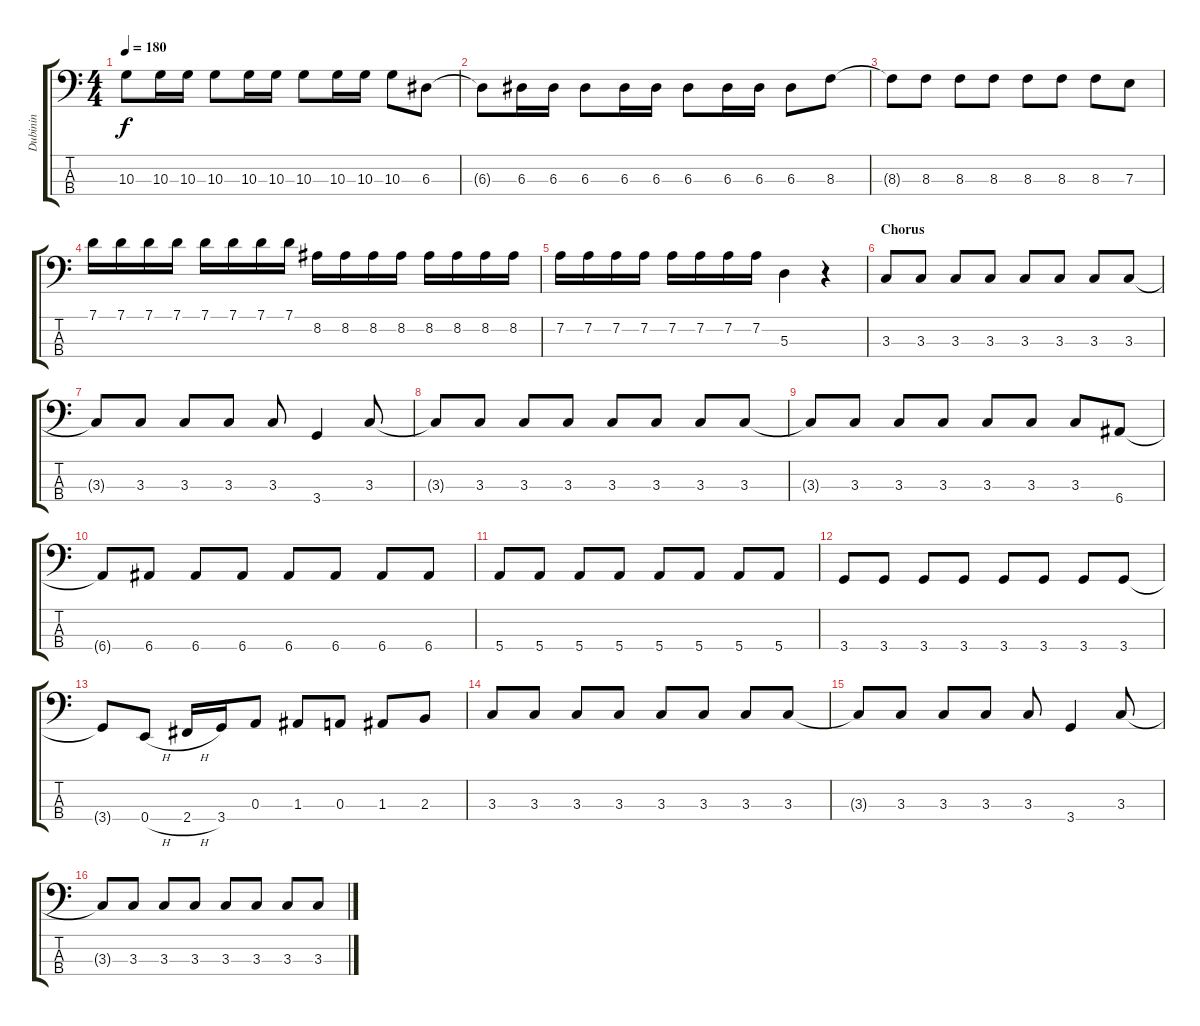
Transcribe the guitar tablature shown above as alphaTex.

\track ("Dubinin" "Dubinin") {instrument electricbassfinger}
\staff {score tabs}
\tuning (G2 D2 A1 E1) {hide}
\ts (4 4)
\tempo 180
\clef f4
\ks c
10.3.8{dy f} 10.3.16 10.3.16 10.3.8 10.3.16 10.3.16 10.3.8 10.3.16 10.3.16 10.3.8 6.3.8 |
6.3{t}.8 6.3.16 6.3.16 6.3.8 6.3.16 6.3.16 6.3.8 6.3.16 6.3.16 6.3.8 8.3.8 |
8.3{t}.8 8.3.8 8.3.8 8.3.8 8.3.8 8.3.8 8.3.8 7.3.8 |
7.1.16 7.1.16 7.1.16 7.1.16 7.1.16 7.1.16 7.1.16 7.1.16 8.2.16 8.2.16 8.2.16 8.2.16 8.2.16 8.2.16 8.2.16 8.2.16 |
7.2.16 7.2.16 7.2.16 7.2.16 7.2.16 7.2.16 7.2.16 7.2.16 5.3.4 r.4 |
\section ("" "Chorus")
3.3.8 3.3.8 3.3.8 3.3.8 3.3.8 3.3.8 3.3.8 3.3.8 |
3.3{t}.8 3.3.8 3.3.8 3.3.8 3.3.8 3.4.4 3.3.8 |
3.3{t}.8 3.3.8 3.3.8 3.3.8 3.3.8 3.3.8 3.3.8 3.3.8 |
3.3{t}.8 3.3.8 3.3.8 3.3.8 3.3.8 3.3.8 3.3.8 6.4.8 |
6.4{t}.8 6.4.8 6.4.8 6.4.8 6.4.8 6.4.8 6.4.8 6.4.8 |
5.4.8 5.4.8 5.4.8 5.4.8 5.4.8 5.4.8 5.4.8 5.4.8 |
3.4.8 3.4.8 3.4.8 3.4.8 3.4.8 3.4.8 3.4.8 3.4.8 |
3.4{t}.8 0.4{h}.8 2.4{h}.16 3.4.16 0.3.8 1.3.8 0.3.8 1.3.8 2.3.8 |
3.3.8 3.3.8 3.3.8 3.3.8 3.3.8 3.3.8 3.3.8 3.3.8 |
3.3{t}.8 3.3.8 3.3.8 3.3.8 3.3.8 3.4.4 3.3.8 |
3.3{t}.8 3.3.8 3.3.8 3.3.8 3.3.8 3.3.8 3.3.8 3.3.8
